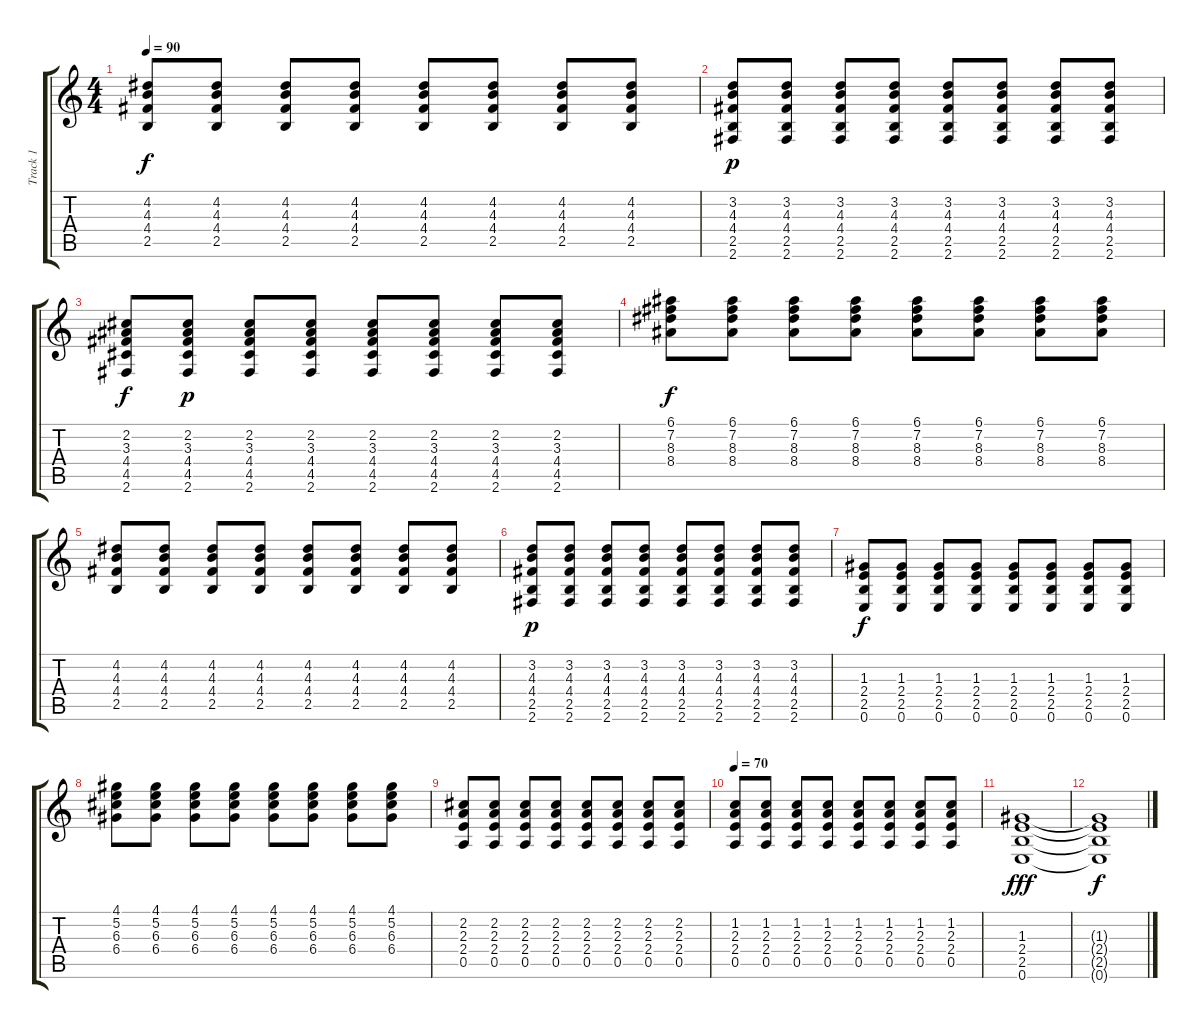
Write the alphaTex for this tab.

\track ("Track 1" "Track 1") {instrument overdrivenguitar}
\staff {score tabs}
\tuning (E4 B3 G3 D3 A2 E2) {hide}
\ts (4 4)
\tempo 90
\clef g2
\ks c
(4.2 4.3 4.4 2.5).8{dy f} (4.2 4.3 4.4 2.5).8 (4.2 4.3 4.4 2.5).8 (4.2 4.3 4.4 2.5).8 (4.2 4.3 4.4 2.5).8 (4.2 4.3 4.4 2.5).8 (4.2 4.3 4.4 2.5).8 (4.2 4.3 4.4 2.5).8 |
(3.2 4.3 4.4 2.5 2.6).8{dy p} (3.2 4.3 4.4 2.5 2.6).8 (3.2 4.3 4.4 2.5 2.6).8 (3.2 4.3 4.4 2.5 2.6).8 (3.2 4.3 4.4 2.5 2.6).8 (3.2 4.3 4.4 2.5 2.6).8 (3.2 4.3 4.4 2.5 2.6).8 (3.2 4.3 4.4 2.5 2.6).8 |
(2.2 3.3 4.4 4.5 2.6).8{dy f} (2.2 3.3 4.4 4.5 2.6).8{dy p} (2.2 3.3 4.4 4.5 2.6).8 (2.2 3.3 4.4 4.5 2.6).8 (2.2 3.3 4.4 4.5 2.6).8 (2.2 3.3 4.4 4.5 2.6).8 (2.2 3.3 4.4 4.5 2.6).8 (2.2 3.3 4.4 4.5 2.6).8 |
(6.1 7.2 8.3 8.4).8{dy f} (6.1 7.2 8.3 8.4).8 (6.1 7.2 8.3 8.4).8 (6.1 7.2 8.3 8.4).8 (6.1 7.2 8.3 8.4).8 (6.1 7.2 8.3 8.4).8 (6.1 7.2 8.3 8.4).8 (6.1 7.2 8.3 8.4).8 |
(4.2 4.3 4.4 2.5).8 (4.2 4.3 4.4 2.5).8 (4.2 4.3 4.4 2.5).8 (4.2 4.3 4.4 2.5).8 (4.2 4.3 4.4 2.5).8 (4.2 4.3 4.4 2.5).8 (4.2 4.3 4.4 2.5).8 (4.2 4.3 4.4 2.5).8 |
(3.2 4.3 4.4 2.5 2.6).8{dy p} (3.2 4.3 4.4 2.5 2.6).8 (3.2 4.3 4.4 2.5 2.6).8 (3.2 4.3 4.4 2.5 2.6).8 (3.2 4.3 4.4 2.5 2.6).8 (3.2 4.3 4.4 2.5 2.6).8 (3.2 4.3 4.4 2.5 2.6).8 (3.2 4.3 4.4 2.5 2.6).8 |
(1.3 2.4 2.5 0.6).8{dy f} (1.3 2.4 2.5 0.6).8 (1.3 2.4 2.5 0.6).8 (1.3 2.4 2.5 0.6).8 (1.3 2.4 2.5 0.6).8 (1.3 2.4 2.5 0.6).8 (1.3 2.4 2.5 0.6).8 (1.3 2.4 2.5 0.6).8 |
(4.1 5.2 6.3 6.4).8 (4.1 5.2 6.3 6.4).8 (4.1 5.2 6.3 6.4).8 (4.1 5.2 6.3 6.4).8 (4.1 5.2 6.3 6.4).8 (4.1 5.2 6.3 6.4).8 (4.1 5.2 6.3 6.4).8 (4.1 5.2 6.3 6.4).8 |
(2.2 2.3 2.4 0.5).8 (2.2 2.3 2.4 0.5).8 (2.2 2.3 2.4 0.5).8 (2.2 2.3 2.4 0.5).8 (2.2 2.3 2.4 0.5).8 (2.2 2.3 2.4 0.5).8 (2.2 2.3 2.4 0.5).8 (2.2 2.3 2.4 0.5).8 |
\tempo 70
(1.2 2.3 2.4 0.5).8 (1.2 2.3 2.4 0.5).8 (1.2 2.3 2.4 0.5).8 (1.2 2.3 2.4 0.5).8 (1.2 2.3 2.4 0.5).8 (1.2 2.3 2.4 0.5).8 (1.2 2.3 2.4 0.5).8 (1.2 2.3 2.4 0.5).8 |
(1.3 2.4 2.5 0.6).1{dy fff volume 0} |
(1.3{t} 2.4{t} 2.5{t} 0.6{t}).1{dy f}
